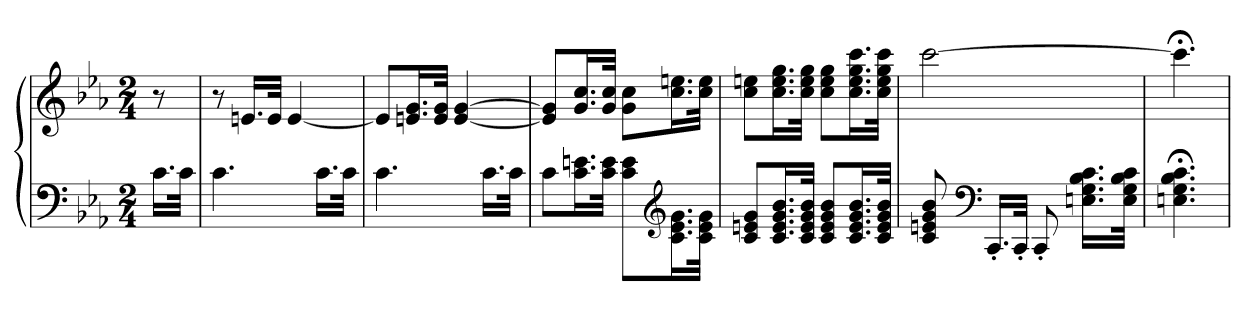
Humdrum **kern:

**kern	**kern
*part1	*part1
*staff2	*staff1
*clefF4	*clefG2
*k[b-e-a-]	*k[b-e-a-]
*c:	*c:
*M2/4	*M2/4
=	=
16.cLL	8r
32cJJk	.
=133	=133
4.c	8r
.	16.enLL
.	32eJJk
.	[4e
16.cLL	.
32cJJk	.
=134	=134
4.c	8eL]
.	16.en 16.gL
.	32e 32gJJk
.	[4e [4g
16.cLL	.
32cJJk	.
=135	=135
8cL	8e] 8g]L
16.c 16.enL	16.g 16.ccL
32c 32eJJk	32g 32ccJJk
8c 8eL	8g 8ccL
*clefG2	*
16.c 16.e 16.gL	16.cc 16.eenL
32c 32e 32gJJk	32cc 32eeJJk
=136	=136
8c 8en 8gL	8cc 8eenL
16.c 16.e 16.g 16.b-L	16.cc 16.ee 16.ggL
32c 32e 32g 32b-JJk	32cc 32ee 32ggJJk
8c 8e 8g 8b-L	8cc 8ee 8ggL
16.c 16.e 16.g 16.b-L	16.cc 16.ee 16.gg 16.cccL
32c 32e 32g 32b-JJk	32cc 32ee 32gg 32cccJJk
=137	=137
8c 8en 8g 8b-	[2ccc
*clefF4	*
16.CC'LL	.
32CC'JJk	.
8CC'	.
16.En 16.G 16.B- 16.cLL	.
32E 32G 32B- 32cJJk	.
=138	=138
4.En;< 4.G;< 4.B-;< 4.c;<	4.ccc;<]
=	=
*-	*-
